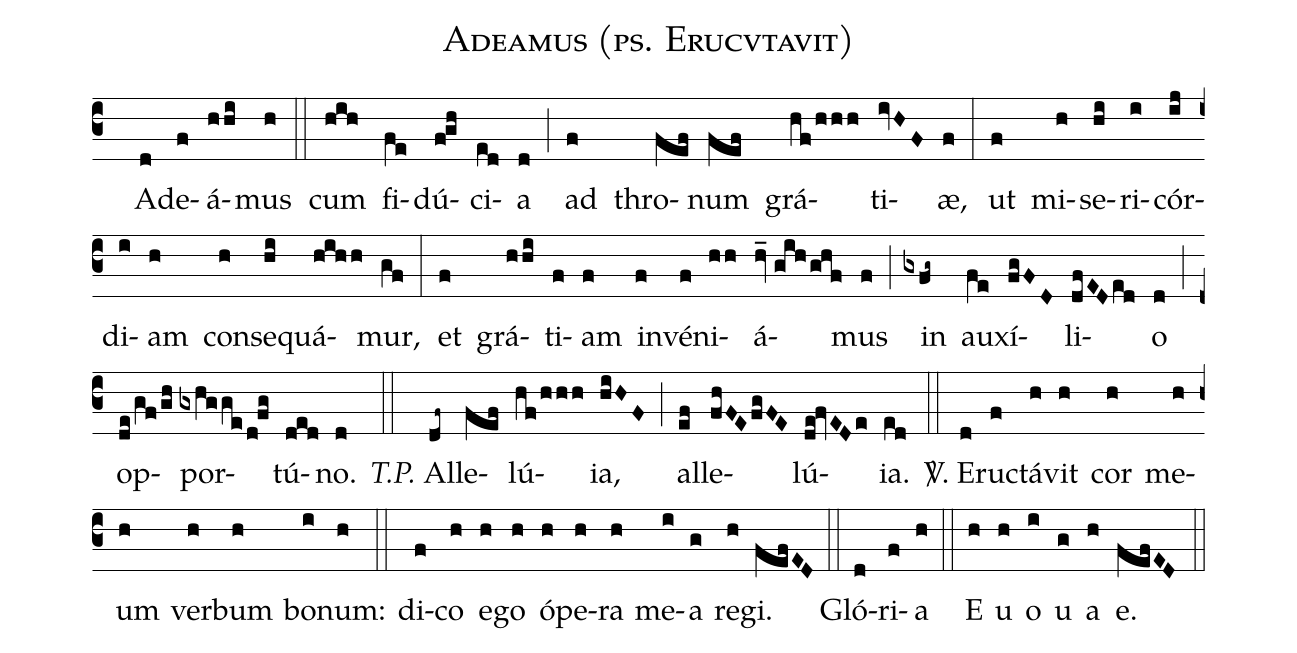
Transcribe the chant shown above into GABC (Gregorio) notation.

name:Adeamus (ps. Erucvtavit);
mode:V;
office-part:Introitus;
%%
(c3) () A(d)de(f)á(hhi)mus(h) (::) cum(hih) fi(fe)dú(f!gh)ci(ed)a(d) (;) ad(f) thro(fef)num(fef) grá(hf/hhh)ti(ivHF)æ,(f) (:) ut(f) mi(h)se(hi)ri(i)cór(ij)di(i)am(h) con(h)se(hi)quá(hihh)mur,(gf) (:) et(f) grá(hhi)ti(f)am(f) in(f)vé(f)ni(hh)á(hv_//gih/ghf)mus(f) (;) in(gxfg~) au(fe)xí(fgFD)li(dfED/ed)o(d) (;) op(de/gf/gh)por(gxhgged!fg)tú(ded)no.(d) (::) <i>T.P.</i> Al(df~)le(fef)lú(hf/hhh)ia,(hiHF) (;) al(ef)le(fhFE/fgFE)lú(de!fvEDe)ia.(ed) (::) <sp>V/</sp>. E(d)ru(f)ctá(h)vit(h) cor(h) me(h)um(h) ver(h)bum(h) bo(i)num:(h) (::) di(f)co(h) e(h)go(h) ó(h)pe(h)ra(h) me(i)a(g) re(h)gi.(fefED) (::) Gló(d)ri(f)a(h) (::) E(h) u(h) o(i) u(g) a(h) e.(fefED) (::)
